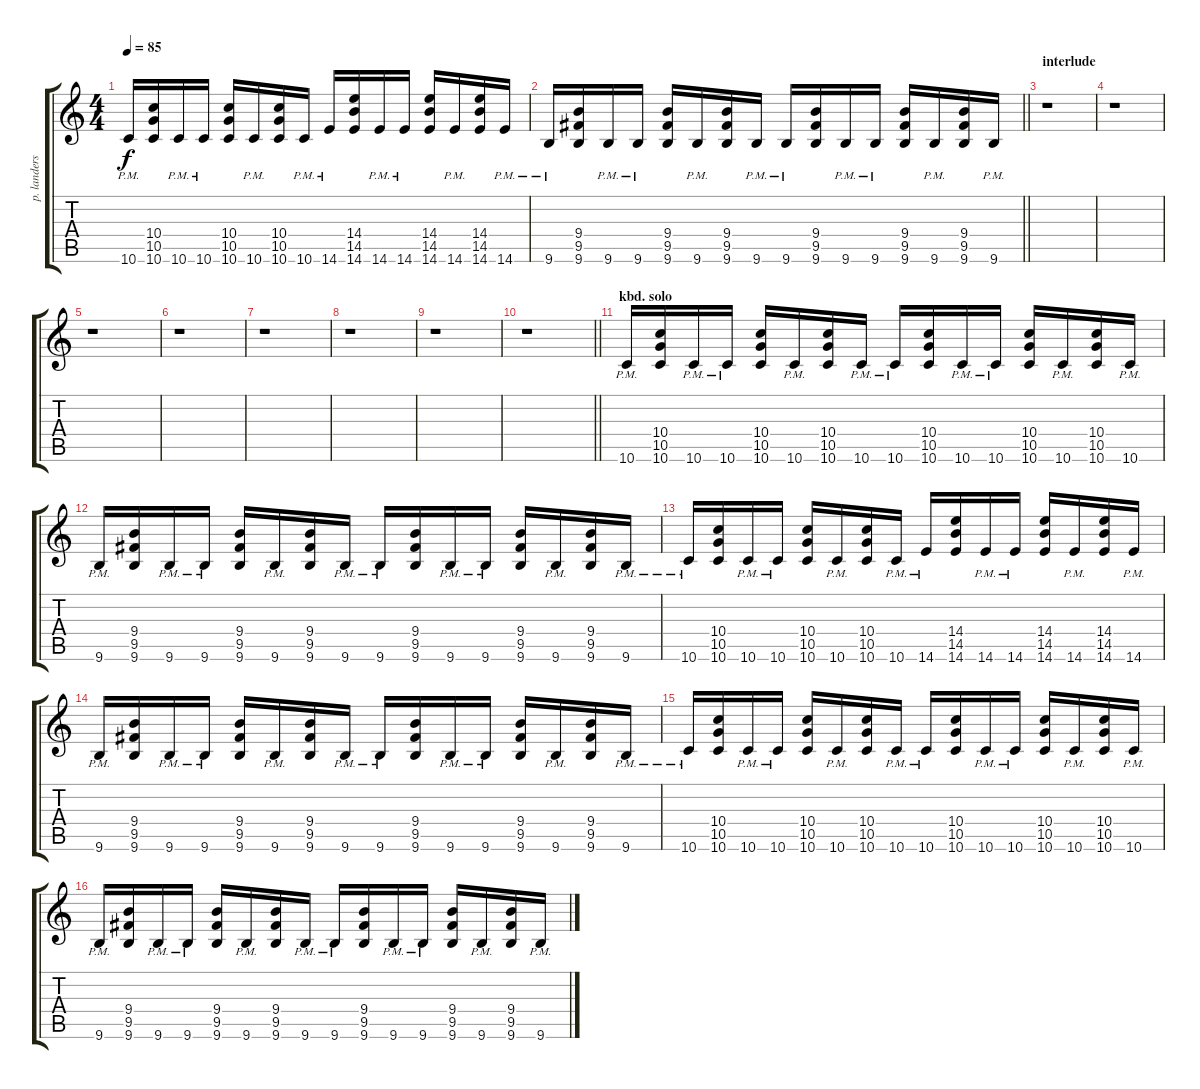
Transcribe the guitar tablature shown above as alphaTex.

\track ("p. landers - gutar" "p. landers") {instrument distortionguitar}
\staff {score tabs}
\tuning (E4 B3 G3 D3 A2 D2) {hide}
\ts (4 4)
\tempo 85
\clef g2
\ks c
10.6{pm}.16{dy f} (10.4 10.5 10.6).16 10.6{pm}.16 10.6{pm}.16 (10.4 10.5 10.6).16 10.6{pm}.16 (10.4 10.5 10.6).16 10.6{pm}.16 14.6{pm}.16 (14.4 14.5 14.6).16 14.6{pm}.16 14.6{pm}.16 (14.4 14.5 14.6).16 14.6{pm}.16 (14.4 14.5 14.6).16 14.6{pm}.16 |
\barLineRight lightlight
9.6{pm}.16 (9.4 9.5 9.6).16 9.6{pm}.16 9.6{pm}.16 (9.4 9.5 9.6).16 9.6{pm}.16 (9.4 9.5 9.6).16 9.6{pm}.16 9.6{pm}.16 (9.4 9.5 9.6).16 9.6{pm}.16 9.6{pm}.16 (9.4 9.5 9.6).16 9.6{pm}.16 (9.4 9.5 9.6).16 9.6{pm}.16 |
\section ("" "interlude")
r.1 |
r.1 |
r.1 |
r.1 |
r.1 |
r.1 |
r.1 |
\barLineRight lightlight
r.1 |
\section ("" "kbd. solo")
10.6{pm}.16 (10.4 10.5 10.6).16 10.6{pm}.16 10.6{pm}.16 (10.4 10.5 10.6).16 10.6{pm}.16 (10.4 10.5 10.6).16 10.6{pm}.16 10.6{pm}.16 (10.4 10.5 10.6).16 10.6{pm}.16 10.6{pm}.16 (10.4 10.5 10.6).16 10.6{pm}.16 (10.4 10.5 10.6).16 10.6{pm}.16 |
9.6{pm}.16 (9.4 9.5 9.6).16 9.6{pm}.16 9.6{pm}.16 (9.4 9.5 9.6).16 9.6{pm}.16 (9.4 9.5 9.6).16 9.6{pm}.16 9.6{pm}.16 (9.4 9.5 9.6).16 9.6{pm}.16 9.6{pm}.16 (9.4 9.5 9.6).16 9.6{pm}.16 (9.4 9.5 9.6).16 9.6{pm}.16 |
10.6{pm}.16 (10.4 10.5 10.6).16 10.6{pm}.16 10.6{pm}.16 (10.4 10.5 10.6).16 10.6{pm}.16 (10.4 10.5 10.6).16 10.6{pm}.16 14.6{pm}.16 (14.4 14.5 14.6).16 14.6{pm}.16 14.6{pm}.16 (14.4 14.5 14.6).16 14.6{pm}.16 (14.4 14.5 14.6).16 14.6{pm}.16 |
9.6{pm}.16 (9.4 9.5 9.6).16 9.6{pm}.16 9.6{pm}.16 (9.4 9.5 9.6).16 9.6{pm}.16 (9.4 9.5 9.6).16 9.6{pm}.16 9.6{pm}.16 (9.4 9.5 9.6).16 9.6{pm}.16 9.6{pm}.16 (9.4 9.5 9.6).16 9.6{pm}.16 (9.4 9.5 9.6).16 9.6{pm}.16 |
10.6{pm}.16 (10.4 10.5 10.6).16 10.6{pm}.16 10.6{pm}.16 (10.4 10.5 10.6).16 10.6{pm}.16 (10.4 10.5 10.6).16 10.6{pm}.16 10.6{pm}.16 (10.4 10.5 10.6).16 10.6{pm}.16 10.6{pm}.16 (10.4 10.5 10.6).16 10.6{pm}.16 (10.4 10.5 10.6).16 10.6{pm}.16 |
9.6{pm}.16 (9.4 9.5 9.6).16 9.6{pm}.16 9.6{pm}.16 (9.4 9.5 9.6).16 9.6{pm}.16 (9.4 9.5 9.6).16 9.6{pm}.16 9.6{pm}.16 (9.4 9.5 9.6).16 9.6{pm}.16 9.6{pm}.16 (9.4 9.5 9.6).16 9.6{pm}.16 (9.4 9.5 9.6).16 9.6{pm}.16
